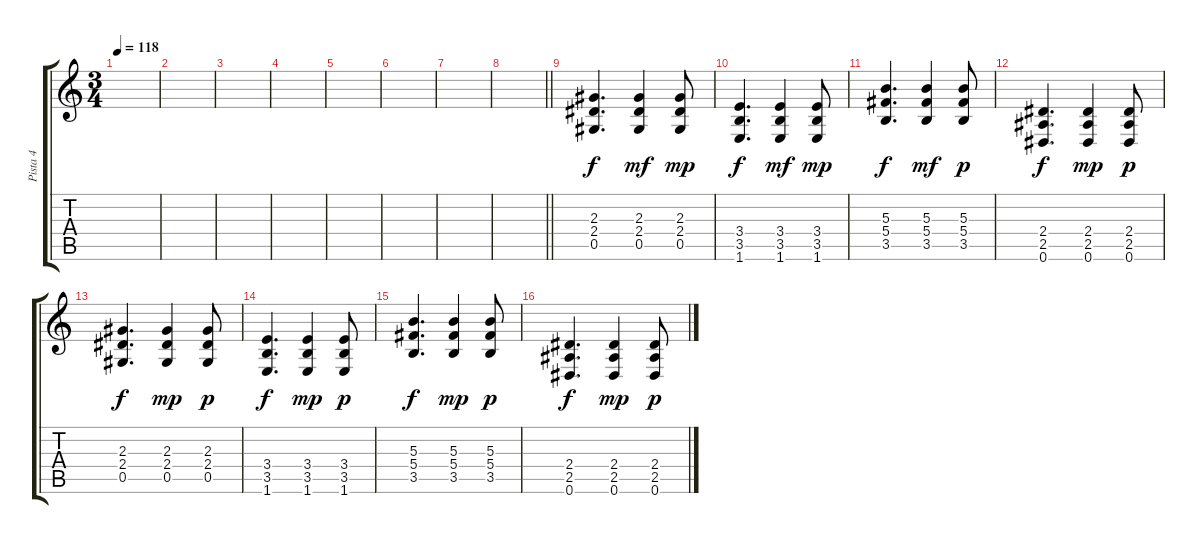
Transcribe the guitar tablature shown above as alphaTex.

\track ("Pista 4" "Pista 4") {instrument acousticguitarsteel}
\staff {score tabs}
\tuning (Eb4 Bb3 Gb3 Db3 Ab2 Eb2) {hide}
\ts (3 4)
\tempo 118
\clef g2
\ks c
|
|
|
|
|
|
|
\barLineRight lightlight
|
(2.3 2.4 0.5).4{d} (2.3 2.4 0.5).4{dy mf} (2.3 2.4 0.5).8{dy mp beam Up} |
(3.4 3.5 1.6).4{d dy f} (3.4 3.5 1.6).4{dy mf} (3.4 3.5 1.6).8{dy mp} |
(5.3 5.4 3.5).4{d dy f} (5.3 5.4 3.5).4{dy mf} (5.3 5.4 3.5).8{dy p} |
(2.4 2.5 0.6).4{d dy f} (2.4 2.5 0.6).4{dy mp} (2.4 2.5 0.6).8{dy p} |
(2.3 2.4 0.5).4{d dy f} (2.3 2.4 0.5).4{dy mp} (2.3 2.4 0.5).8{dy p} |
(3.4 3.5 1.6).4{d dy f} (3.4 3.5 1.6).4{dy mp} (3.4 3.5 1.6).8{dy p} |
(5.3 5.4 3.5).4{d dy f} (5.3 5.4 3.5).4{dy mp} (5.3 5.4 3.5).8{dy p} |
(2.4 2.5 0.6).4{d dy f} (2.4 2.5 0.6).4{dy mp} (2.4 2.5 0.6).8{dy p}
